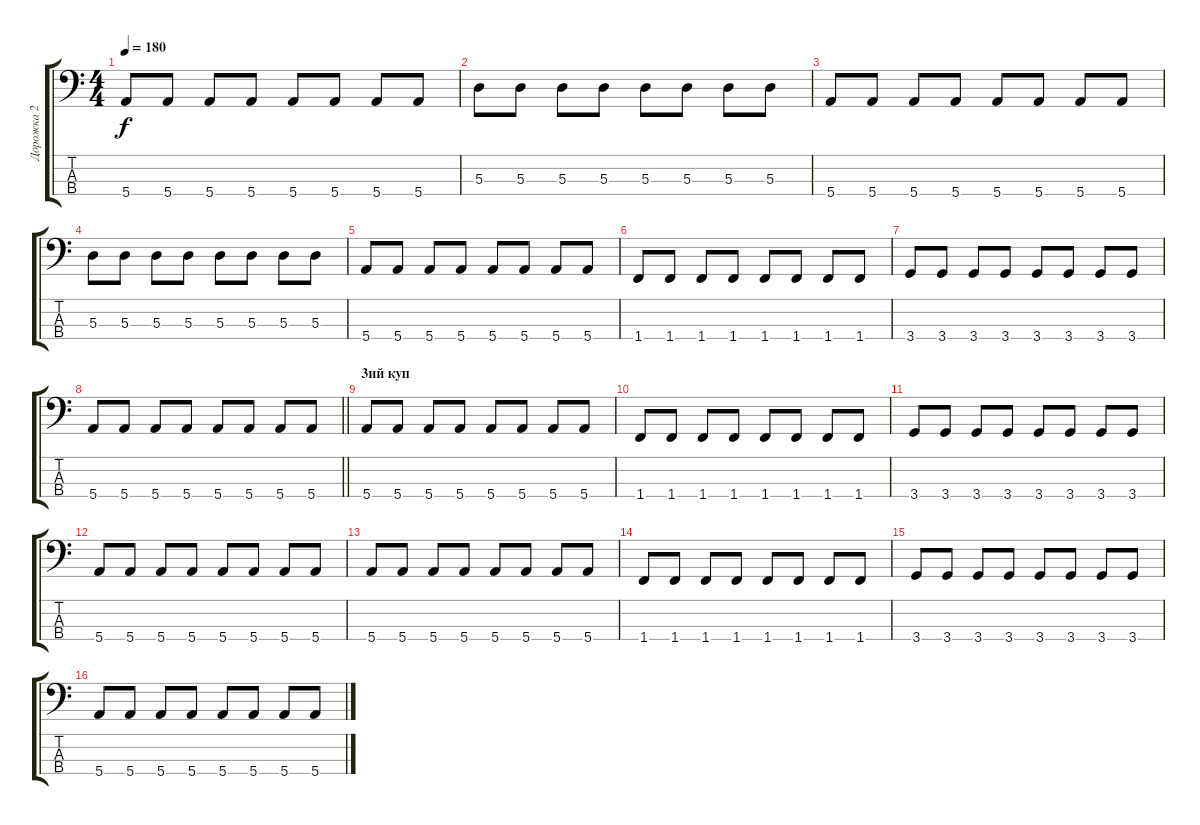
\track ("Дорожка 2" "Дорожка 2") {instrument electricbasspick}
\staff {score tabs}
\tuning (G2 D2 A1 E1) {hide}
\ts (4 4)
\tempo 180
\clef f4
\ks c
5.4.8{dy f} 5.4.8 5.4.8 5.4.8 5.4.8 5.4.8 5.4.8 5.4.8 |
5.3.8 5.3.8 5.3.8 5.3.8 5.3.8 5.3.8 5.3.8 5.3.8 |
5.4.8 5.4.8 5.4.8 5.4.8 5.4.8 5.4.8 5.4.8 5.4.8 |
5.3.8 5.3.8 5.3.8 5.3.8 5.3.8 5.3.8 5.3.8 5.3.8 |
5.4.8 5.4.8 5.4.8 5.4.8 5.4.8 5.4.8 5.4.8 5.4.8 |
1.4.8 1.4.8 1.4.8 1.4.8 1.4.8 1.4.8 1.4.8 1.4.8 |
3.4.8 3.4.8 3.4.8 3.4.8 3.4.8 3.4.8 3.4.8 3.4.8 |
\barLineRight lightlight
5.4.8 5.4.8 5.4.8 5.4.8 5.4.8 5.4.8 5.4.8 5.4.8 |
\section ("" "3ий куп")
5.4.8 5.4.8 5.4.8 5.4.8 5.4.8 5.4.8 5.4.8 5.4.8 |
1.4.8 1.4.8 1.4.8 1.4.8 1.4.8 1.4.8 1.4.8 1.4.8 |
3.4.8 3.4.8 3.4.8 3.4.8 3.4.8 3.4.8 3.4.8 3.4.8 |
5.4.8 5.4.8 5.4.8 5.4.8 5.4.8 5.4.8 5.4.8 5.4.8 |
5.4.8 5.4.8 5.4.8 5.4.8 5.4.8 5.4.8 5.4.8 5.4.8 |
1.4.8 1.4.8 1.4.8 1.4.8 1.4.8 1.4.8 1.4.8 1.4.8 |
3.4.8 3.4.8 3.4.8 3.4.8 3.4.8 3.4.8 3.4.8 3.4.8 |
5.4.8 5.4.8 5.4.8 5.4.8 5.4.8 5.4.8 5.4.8 5.4.8
